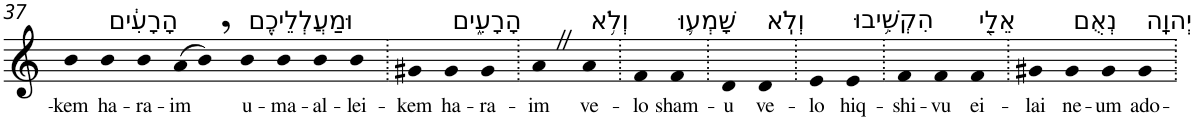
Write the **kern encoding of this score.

**kern	**text
*part1	*part1
*staff1	*staff1
*I"Piano	*
*I'Pno	*
!!LO:PB:g=z
*clefG2	*
*k[]	*
=37	=37
!	!LO:LY:b
4b	-kem
!LO:TX:a:t=הָרָעִ֔ים	!
!	!LO:LY:b
4b	ha-
!	!LO:LY:b
4b	-ra-
!	!LO:LY:b
(>8a	-im
8b,)	.
!LO:TX:a:t=וּמַעֲלְלֵיכֶ֖ם	!
!	!LO:LY:b
4b	u-
!	!LO:LY:b
4b	-ma-
!	!LO:LY:b
4b	-al-
!	!LO:LY:b
4b	-lei-
=38.	=38.
!	!LO:LY:b
4g#X	-kem
!LO:TX:a:t=הָרָעִ֑ים	!
!	!LO:LY:b
4g#	ha-
!	!LO:LY:b
4g#	-ra-
=39.	=39.
!	!LO:LY:b
4aZ	-im
!LO:TX:a:t=וְלֹ֥א	!
!	!LO:LY:b
4a	ve-
=40.	=40.
!	!LO:LY:b
4f	-lo
!LO:TX:a:t=שָׁמְע֛וּ	!
!	!LO:LY:b
4f	sham-
=41.	=41.
!	!LO:LY:b
4d	-u
!LO:TX:a:t=וְלֹֽא	!
!	!LO:LY:b
4d	ve-
=42.	=42.
!	!LO:LY:b
4e	-lo
!LO:TX:a:t=הִקְשִׁ֥יבוּ	!
!	!LO:LY:b
4e	hiq-
=43.	=43.
!	!LO:LY:b
4f	-shi-
!	!LO:LY:b
4f	-vu
!LO:TX:a:t=אֵלַ֖י	!
!	!LO:LY:b
4f	ei-
=44.	=44.
!	!LO:LY:b
4g#X	-lai
!LO:TX:a:t=נְאֻם	!
!	!LO:LY:b
4g#	ne-
!	!LO:LY:b
4g#	-um
!LO:TX:a:t=יְהוָֽה	!
!	!LO:LY:b
4g#	ado-
=.	=.
*-	*-
